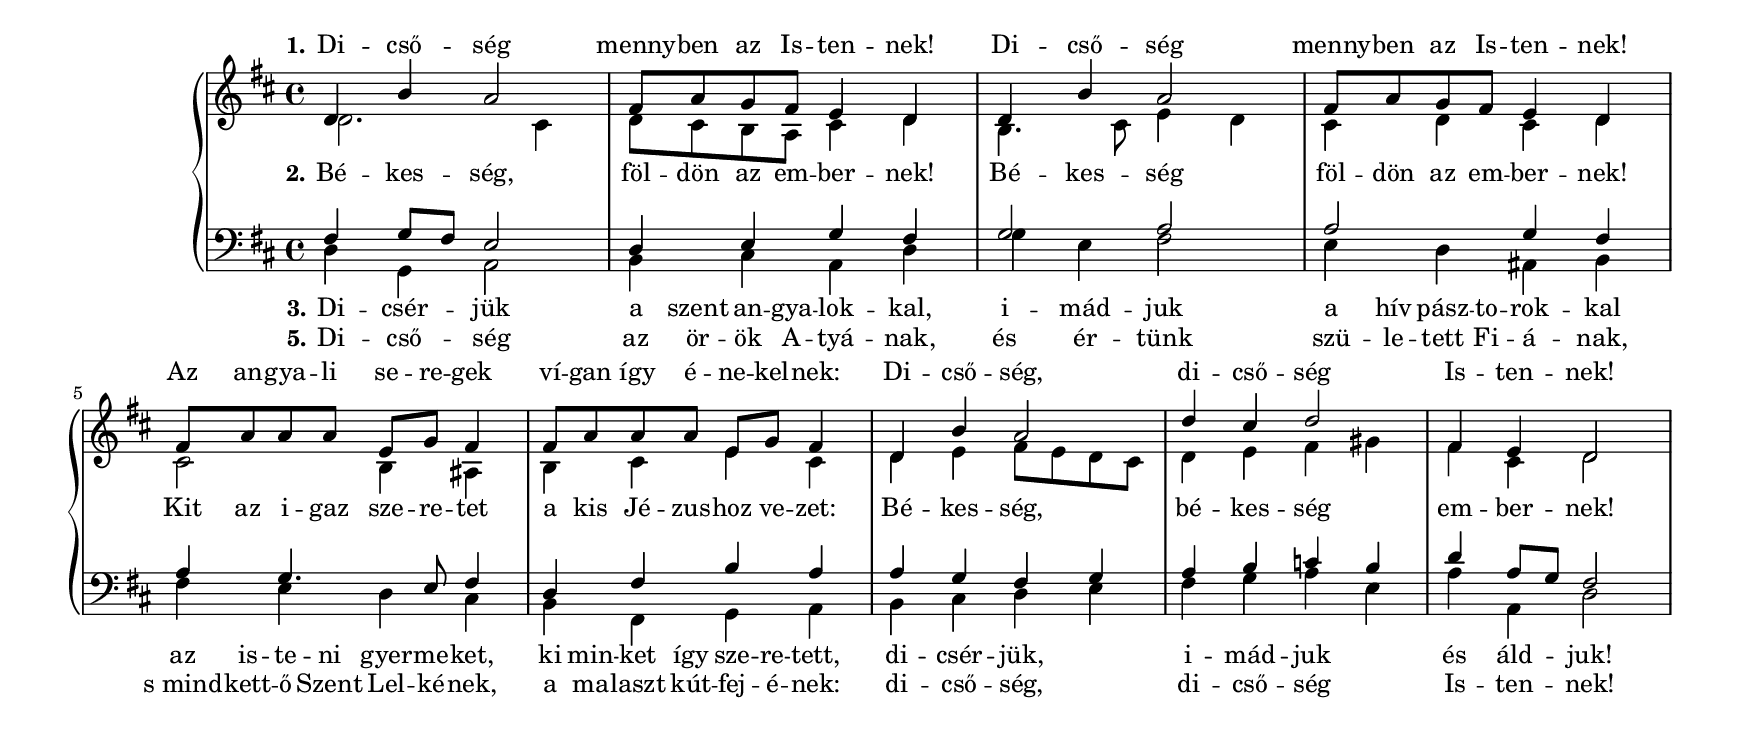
\version "2.22.1"
\include "deutsch.ly"

global = { \key c \major }

sopMusic = \relative a {
  c4 a' g2 e8 g f e d4 c
  c4 a' g2 e8 g f e d4 c
  e8 g g g d f e4 e8 g g g d f e4
  c4 a' g2 c4 h c2 e,4 d c2
}

altoMusic = \relative a {
  c2. h4 c8 h a g h4 c
  a4. h8 d4 c h c h c
  h2 a4 gis a h d h
  c d e8 d c h c4 d e fis e h c2
}

tenorMusic = \relative a {
  e4 f8 e d2 c4 d f e 
  f2 g g f4 e
  g f4. d8 e4 c e a g
  g f e f g a b a c g8f e2
}

bassMusic = \relative a {
  c,4 f, g2 a4 h g c
  f d e2 d4 c gis a
  e' d c h a e f g
  a h c d e f g d g g, c2
}

sopWords = \lyricmode { \set stanza = #"1."
  Di -- cső -- ség menny -- ben az Is -- ten -- nek!
  Di -- cső -- ség menny -- ben az Is -- ten -- nek!
  Az an -- gya -- li se -- re -- gek ví -- gan így é -- ne -- kel -- nek:
  Di -- cső -- ség, di -- cső -- ség Is -- ten -- nek!
}

altoWords = \lyricmode { \set stanza = #"2."
  Bé -- kes -- ség, föl -- dön az em -- ber -- nek!
  Bé -- kes -- ség föl -- dön az em -- ber -- nek!
  Kit az i -- gaz sze -- re -- tet a kis Jé -- zus -- hoz ve -- zet:
  Bé -- kes -- ség, bé -- kes -- ség em -- ber -- nek!
}

tenorWords = \lyricmode { \set stanza = #"3."
  Di -- csér -- jük a szent an -- gya -- lok -- kal,
  i -- mád -- juk a hív pász -- to -- rok -- kal
  az is -- te -- ni gyer -- me -- ket, ki min -- ket így sze -- re -- tett,
  di -- csér -- jük, i -- mád -- juk és áld -- juk!
}

bassWords = \lyricmode { \set stanza = #"5."
  Di -- cső -- ség az ör -- ök A -- tyá -- nak,
  és ér -- tünk szü -- le -- tett Fi -- á -- nak,
  s_mind -- kett -- ő Szent Lel -- ké -- nek, a ma -- laszt kút -- fej -- é -- nek:
  di -- cső -- ség, di -- cső -- ség Is -- ten -- nek!
}

% (4) Kis Jézus, ne vess meg bennünket,
% hallgasd meg buzgó kérésünket,
% jászolodnál fogadjuk, hogy a vétket elhagyjuk,
% ó, Jézus, ne vess meg, hallgass meg!

#(set-default-paper-size "a4landscape")

\score {
  \transpose c d {
    <<
      \new GrandStaff <<
      % Női szólamok (jobb kéz)
      \new Staff = "women" <<
      \new Voice = "sopVoice" { \voiceOne << \global \sopMusic >> }
    \new Voice = "altoVoice" { \voiceTwo << \global \altoMusic >> }
    \new Lyrics \with { alignAboveContext = "women" }
    {\lyricsto "sopVoice" \sopWords }
    \new Lyrics = "altoLyrics" \lyricsto "sopVoice" \altoWords
      >>
      % Férfi szólamok (bal kéz)
      \new Staff = "men" <<
      \clef bass
      \new Voice = "tenorVoice" { \voiceOne << \global \tenorMusic >> }
    \new Voice = "bassVoice" { \voiceTwo << \global \bassMusic >> }
    \new Lyrics \lyricsto "sopVoice" \tenorWords
      \new Lyrics \lyricsto "sopVoice" \bassWords
      >>
      >>
      >>
  }
}
